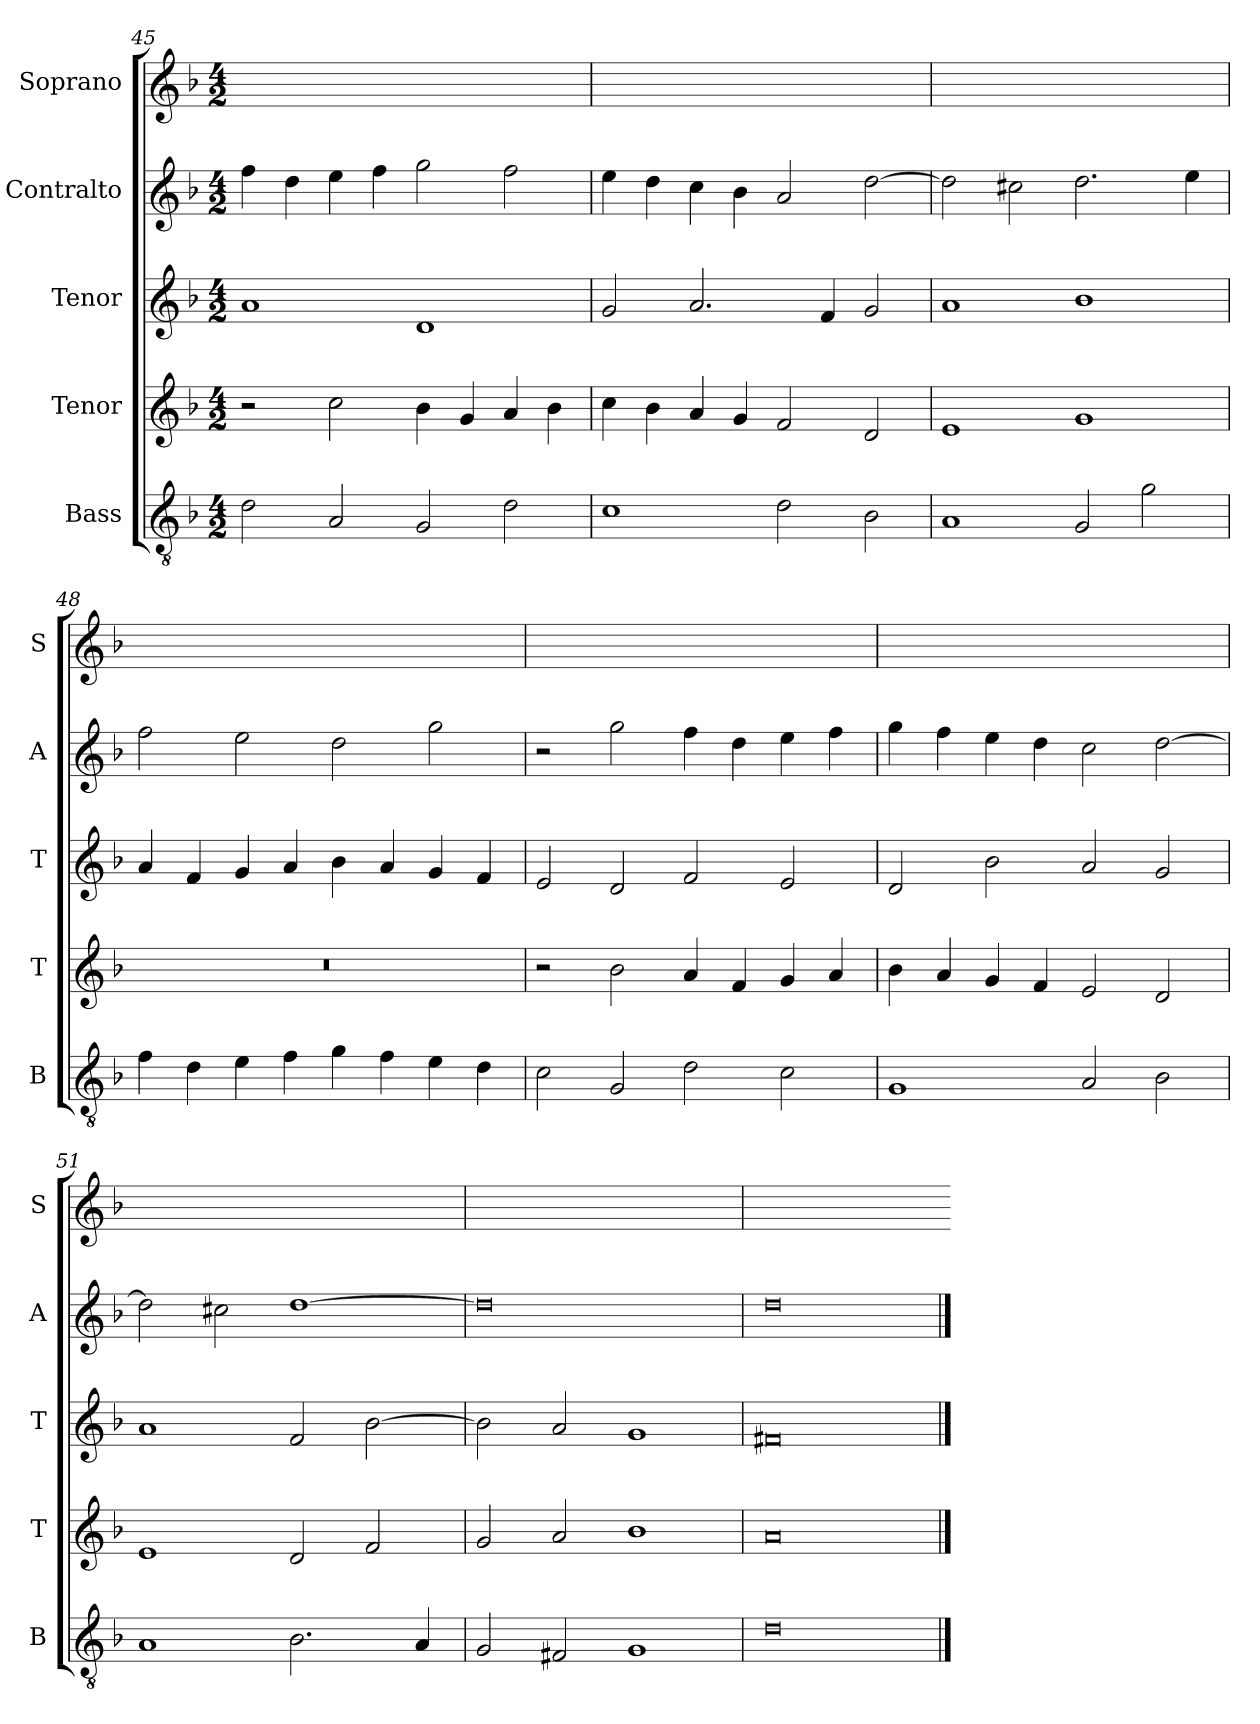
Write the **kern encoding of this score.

**kern	**kern	**kern	**kern	**kern
*part5	*part4	*part3	*part2	*part1
*staff5	*staff4	*staff3	*staff2	*staff1
*I"Bass	*I"Tenor	*I"Tenor	*I"Contralto	*I"Soprano
*I'B	*I'T	*I'T	*I'A	*I'S
*clefGv2	*clefG2	*clefG2	*clefG2	*clefG2
*k[b-]	*k[b-]	*k[b-]	*k[b-]	*k[b-]
*G:dor	*G:dor	*G:dor	*G:dor	*G:dor
*M4/2	*M4/2	*M4/2	*M4/2	*M4/2
=45	=45	=45	=45	=45
2d	2r	1a	4ff	0ryy
.	.	.	4dd	.
2A	2cc	.	4ee	.
.	.	.	4ff	.
2G	4b-	1d	2gg	.
.	4g	.	.	.
2d	4a	.	2ff	.
.	4b-	.	.	.
=46	=46	=46	=46	=46
1c	4cc	2g	4ee	0ryy
.	4b-	.	4dd	.
.	4a	2.a	4cc	.
.	4g	.	4b-	.
2d	2f	.	2a	.
.	.	4f	.	.
2B-	2d	2g	[2dd	.
=47	=47	=47	=47	=47
1A	1e	1a	2dd]	0ryy
.	.	.	2cc#X	.
2G	1g	1b-	2.dd	.
2g	.	.	.	.
.	.	.	4ee	.
=48	=48	=48	=48	=48
4f	0r	4a	2ff	0ryy
4d	.	4f	.	.
4e	.	4g	2ee	.
4f	.	4a	.	.
4g	.	4b-	2dd	.
4f	.	4a	.	.
4e	.	4g	2gg	.
4d	.	4f	.	.
=49	=49	=49	=49	=49
2c	2r	2e	2r	0ryy
2G	2b-	2d	2gg	.
2d	4a	2f	4ff	.
.	4f	.	4dd	.
2c	4g	2e	4ee	.
.	4a	.	4ff	.
=50	=50	=50	=50	=50
1G	4b-	2d	4gg	0ryy
.	4a	.	4ff	.
.	4g	2b-	4ee	.
.	4f	.	4dd	.
2A	2e	2a	2cc	.
2B-	2d	2g	[2dd	.
=51	=51	=51	=51	=51
1A	1e	1a	2dd]	0ryy
.	.	.	2cc#X	.
2.B-	2d	2f	[1dd	.
.	2f	[2b-	.	.
4A	.	.	.	.
=52	=52	=52	=52	=52
2G	2g	2b-]	0dd]	0ryy
2F#X	2a	2a	.	.
1G	1b-	1g	.	.
=53	=53	=53	=53	=53
0d	0a	0f#X	0dd	0ryy
==	==	==	==	=
*-	*-	*-	*-	*-
